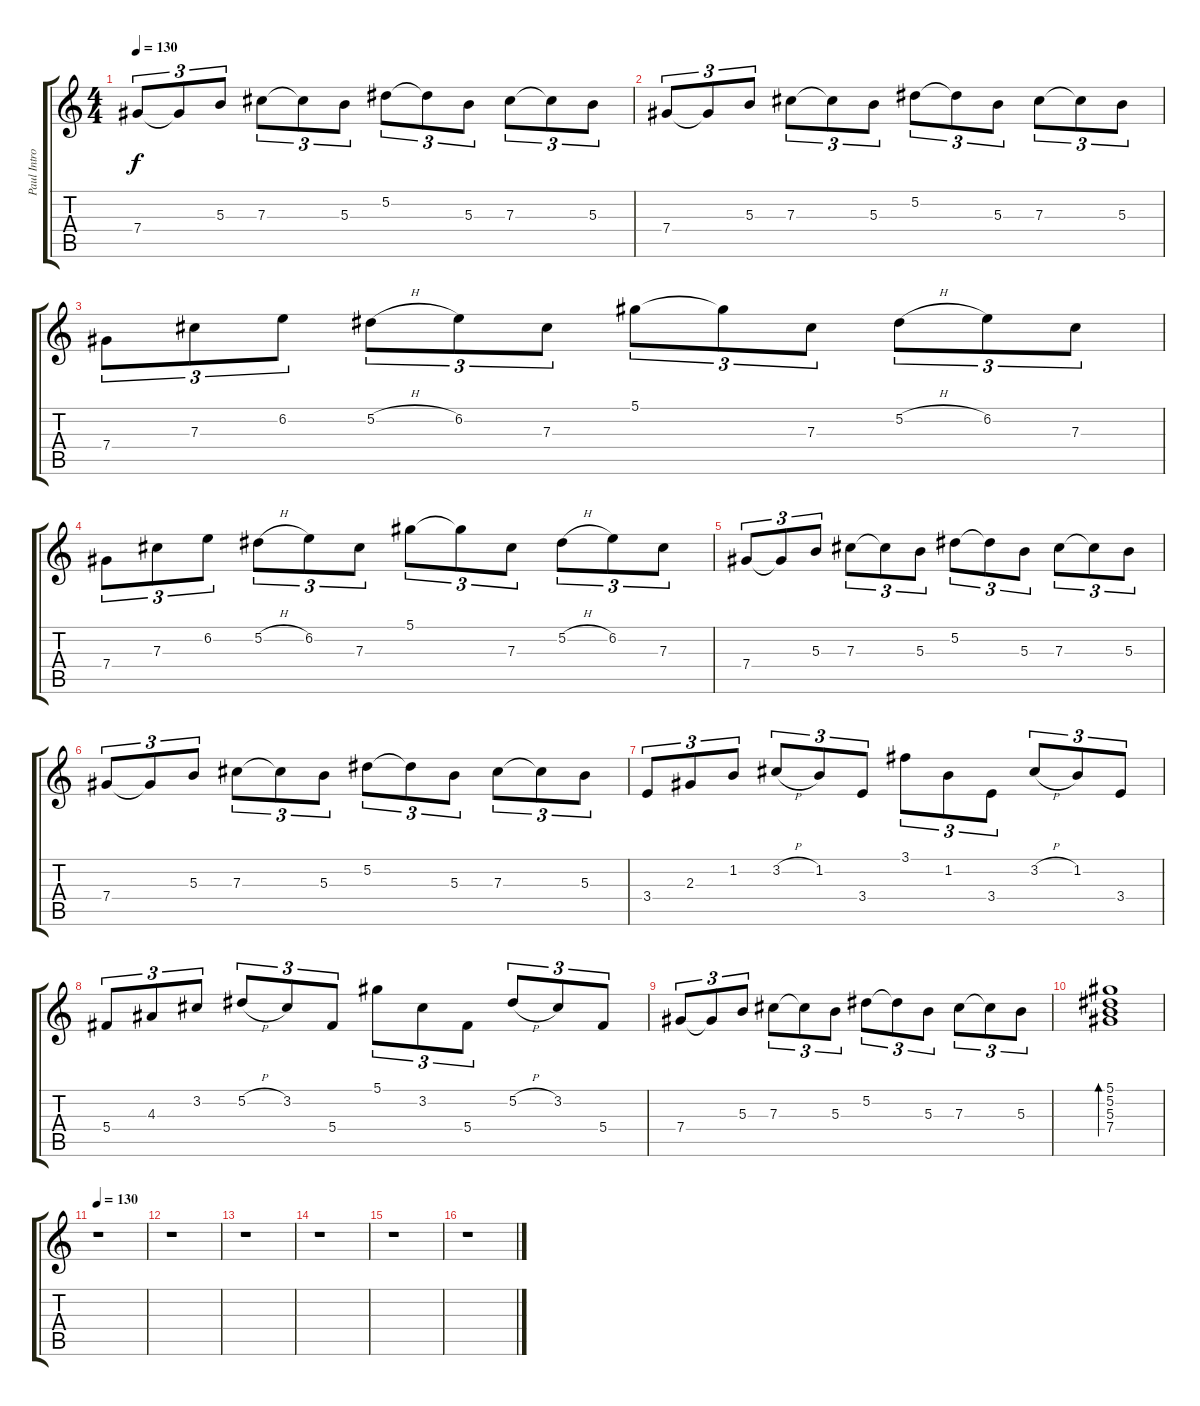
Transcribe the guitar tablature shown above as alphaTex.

\track ("Paul Intro" "Paul Intro") {instrument acousticguitarsteel}
\staff {score tabs}
\tuning (Eb4 Bb3 Gb3 Db3 Ab2 Eb2) {hide}
\ts (4 4)
\tempo 130
\clef g2
\ks c
7.4.8{tu (3 2) dy f} 7.4{t}.8{tu (3 2)} 5.3.8{tu (3 2)} 7.3.8{tu (3 2)} 7.3{t}.8{tu (3 2)} 5.3.8{tu (3 2)} 5.2.8{tu (3 2)} 5.2{t}.8{tu (3 2)} 5.3.8{tu (3 2)} 7.3.8{tu (3 2)} 7.3{t}.8{tu (3 2)} 5.3.8{tu (3 2)} |
7.4.8{tu (3 2)} 7.4{t}.8{tu (3 2)} 5.3.8{tu (3 2)} 7.3.8{tu (3 2)} 7.3{t}.8{tu (3 2)} 5.3.8{tu (3 2)} 5.2.8{tu (3 2)} 5.2{t}.8{tu (3 2)} 5.3.8{tu (3 2)} 7.3.8{tu (3 2)} 7.3{t}.8{tu (3 2)} 5.3.8{tu (3 2)} |
7.4.8{tu (3 2)} 7.3.8{tu (3 2)} 6.2.8{tu (3 2)} 5.2{h}.8{tu (3 2)} 6.2.8{tu (3 2)} 7.3.8{tu (3 2)} 5.1.8{tu (3 2)} 5.1{t}.8{tu (3 2)} 7.3.8{tu (3 2)} 5.2{h}.8{tu (3 2)} 6.2.8{tu (3 2)} 7.3.8{tu (3 2)} |
7.4.8{tu (3 2)} 7.3.8{tu (3 2)} 6.2.8{tu (3 2)} 5.2{h}.8{tu (3 2)} 6.2.8{tu (3 2)} 7.3.8{tu (3 2)} 5.1.8{tu (3 2)} 5.1{t}.8{tu (3 2)} 7.3.8{tu (3 2)} 5.2{h}.8{tu (3 2)} 6.2.8{tu (3 2)} 7.3.8{tu (3 2)} |
7.4.8{tu (3 2)} 7.4{t}.8{tu (3 2)} 5.3.8{tu (3 2)} 7.3.8{tu (3 2)} 7.3{t}.8{tu (3 2)} 5.3.8{tu (3 2)} 5.2.8{tu (3 2)} 5.2{t}.8{tu (3 2)} 5.3.8{tu (3 2)} 7.3.8{tu (3 2)} 7.3{t}.8{tu (3 2)} 5.3.8{tu (3 2)} |
7.4.8{tu (3 2)} 7.4{t}.8{tu (3 2)} 5.3.8{tu (3 2)} 7.3.8{tu (3 2)} 7.3{t}.8{tu (3 2)} 5.3.8{tu (3 2)} 5.2.8{tu (3 2)} 5.2{t}.8{tu (3 2)} 5.3.8{tu (3 2)} 7.3.8{tu (3 2)} 7.3{t}.8{tu (3 2)} 5.3.8{tu (3 2)} |
3.4.8{tu (3 2)} 2.3.8{tu (3 2)} 1.2.8{tu (3 2)} 3.2{h}.8{tu (3 2)} 1.2.8{tu (3 2)} 3.4.8{tu (3 2)} 3.1.8{tu (3 2)} 1.2.8{tu (3 2)} 3.4.8{tu (3 2)} 3.2{h}.8{tu (3 2)} 1.2.8{tu (3 2)} 3.4.8{tu (3 2)} |
5.4.8{tu (3 2)} 4.3.8{tu (3 2)} 3.2.8{tu (3 2)} 5.2{h}.8{tu (3 2)} 3.2.8{tu (3 2)} 5.4.8{tu (3 2)} 5.1.8{tu (3 2)} 3.2.8{tu (3 2)} 5.4.8{tu (3 2)} 5.2{h}.8{tu (3 2)} 3.2.8{tu (3 2)} 5.4.8{tu (3 2)} |
7.4.8{tu (3 2)} 7.4{t}.8{tu (3 2)} 5.3.8{tu (3 2)} 7.3.8{tu (3 2)} 7.3{t}.8{tu (3 2)} 5.3.8{tu (3 2)} 5.2.8{tu (3 2)} 5.2{t}.8{tu (3 2)} 5.3.8{tu (3 2)} 7.3.8{tu (3 2)} 7.3{t}.8{tu (3 2)} 5.3.8{tu (3 2)} |
(5.1 5.2 5.3 7.4).1{bd 480} |
\tempo 130
r.1 |
r.1 |
r.1 |
r.1 |
r.1 |
r.1
